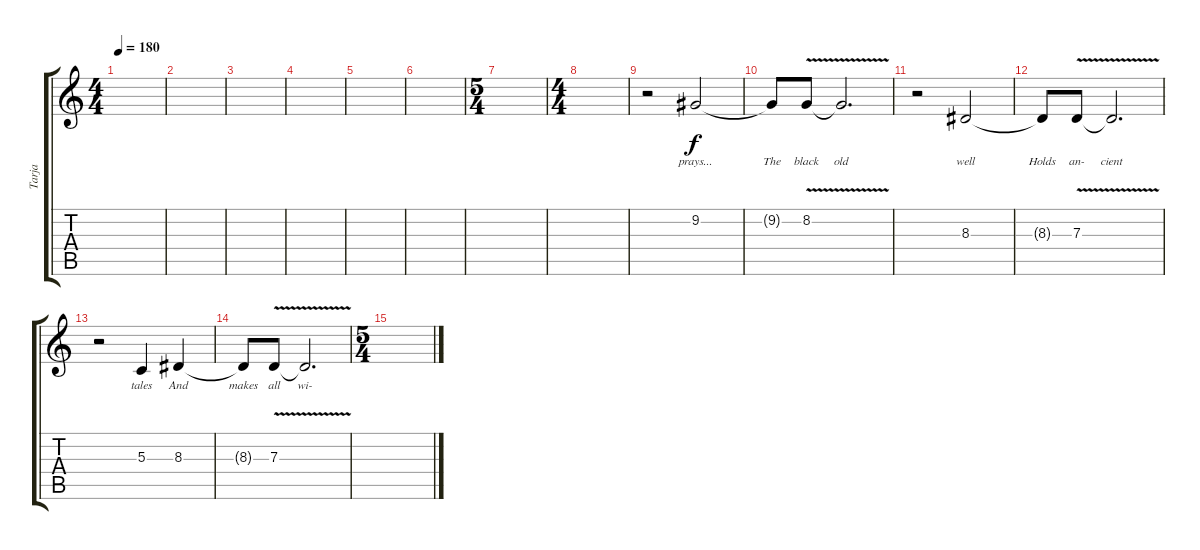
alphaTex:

\track ("Tarja" "Tarja") {instrument pad4choir}
\staff {score tabs}
\tuning (E4 B3 G3 D3 A2 E2) {hide}
\ts (4 4)
\tempo 180
\clef g2
\ks c
|
|
|
|
|
|
\ts (5 4)
|
\ts (4 4)
|
r.2 9.2.2{lyrics (0 "prays...") lyrics (1 "") lyrics (2 "") lyrics (3 "") lyrics (4 "")} |
9.2{t}.8{lyrics (0 "The") lyrics (1 "") lyrics (2 "") lyrics (3 "") lyrics (4 "")} 8.2{v}.8{lyrics (0 "black") lyrics (1 "") lyrics (2 "") lyrics (3 "") lyrics (4 "")} 8.2{t}.2{d lyrics (0 "old") lyrics (1 "") lyrics (2 "") lyrics (3 "") lyrics (4 "")} |
r.2 8.3.2{lyrics (0 "well") lyrics (1 "") lyrics (2 "") lyrics (3 "") lyrics (4 "")} |
8.3{t}.8{lyrics (0 "Holds") lyrics (1 "") lyrics (2 "") lyrics (3 "") lyrics (4 "")} 7.3{v}.8{lyrics (0 "an-") lyrics (1 "") lyrics (2 "") lyrics (3 "") lyrics (4 "")} 7.3{t}.2{d lyrics (0 "cient") lyrics (1 "") lyrics (2 "") lyrics (3 "") lyrics (4 "")} |
r.2 5.3.4{lyrics (0 "tales") lyrics (1 "") lyrics (2 "") lyrics (3 "") lyrics (4 "")} 8.3.4{lyrics (0 "And") lyrics (1 "") lyrics (2 "") lyrics (3 "") lyrics (4 "")} |
8.3{t}.8{lyrics (0 "makes") lyrics (1 "") lyrics (2 "") lyrics (3 "") lyrics (4 "")} 7.3{v}.8{lyrics (0 "all") lyrics (1 "") lyrics (2 "") lyrics (3 "") lyrics (4 "")} 7.3{t}.2{d lyrics (0 "wi-") lyrics (1 "") lyrics (2 "") lyrics (3 "") lyrics (4 "")} |
\ts (5 4)
